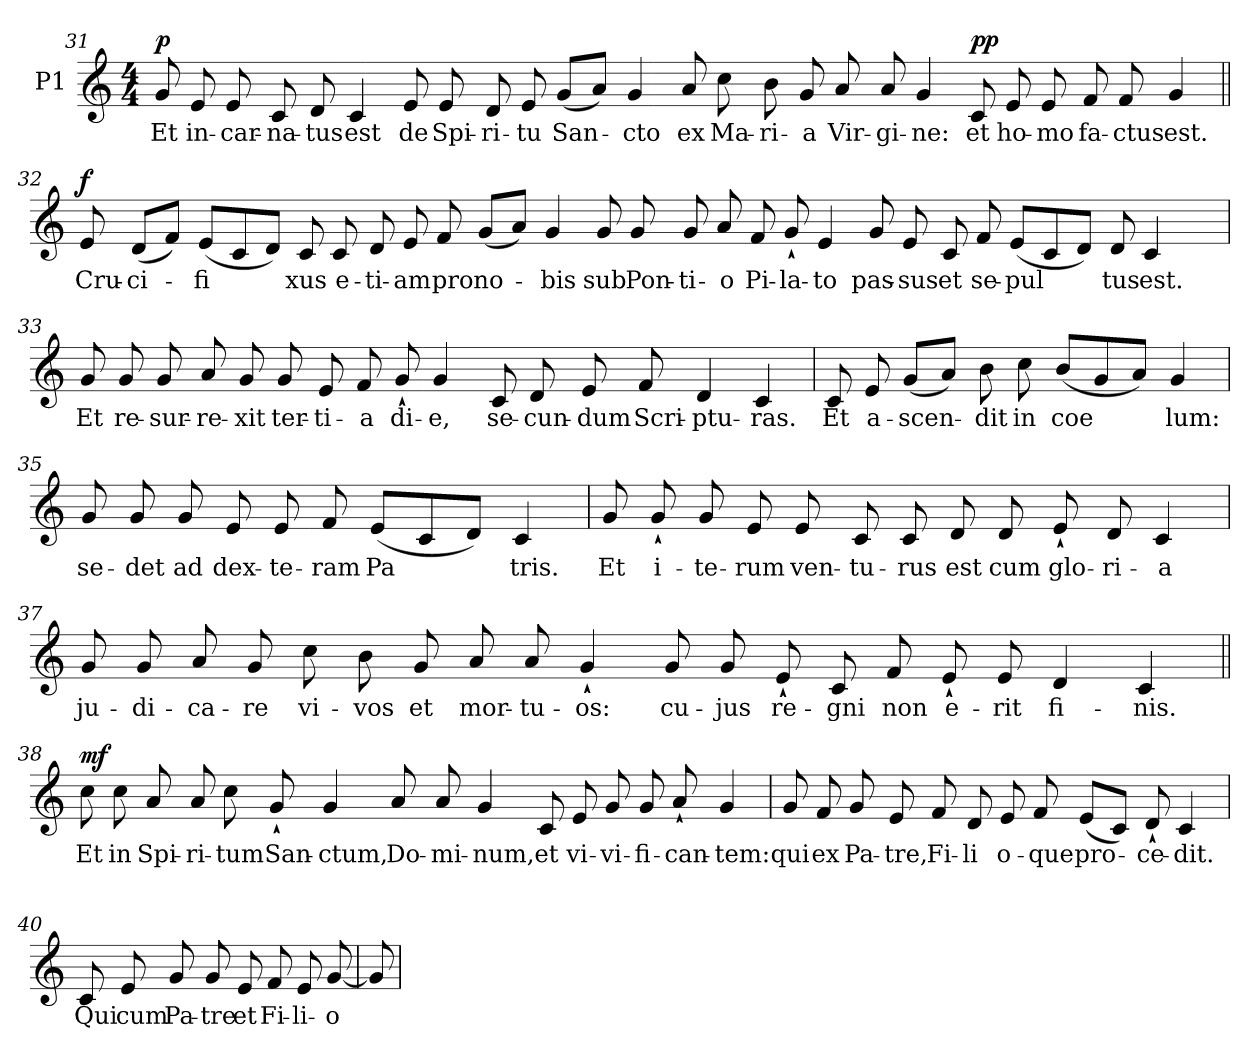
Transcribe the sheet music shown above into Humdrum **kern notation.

**kern	**text	**text	**dynam
*part1	*part1	*part1	*part1
*staff1	*staff1	*staff1	*staff1
*I"P1	*	*	*
!!LO:PB:g=z
*clefG2	*	*	*
*k[]	*	*	*
*C:	*	*	*
*M4/4	*	*	*
=31	=31	=31	=31
!	!LO:LY:b:color=#000000	!	!
8gi/	Et	.	p
!	!LO:LY:b:color=#000000	!	!
8ei/	in-	.	.
!	!LO:LY:b:color=#000000	!	!
8ei/	-car-	.	.
!	!LO:LY:b:color=#000000	!	!
8ci/	-na-	.	.
!	!LO:LY:b:color=#000000	!	!
8di/	-tus	.	.
!	!LO:LY:b:color=#000000	!	!
4ci/	est	.	.
!	!LO:LY:b:color=#000000	!	!
8ei/	de	.	.
!	!LO:LY:b:color=#000000	!	!
8ei/	Spi-	.	.
!	!LO:LY:b:color=#000000	!	!
8di/	-ri-	.	.
!	!LO:LY:b:color=#000000	!	!
8ei/	-tu	.	.
!	!LO:LY:b:color=#000000	!	!
(8gi/L	San-	.	.
8ai/J)	.	.	.
!	!LO:LY:b:color=#000000	!	!
4gi/	-cto	.	.
!	!LO:LY:b:color=#000000	!	!
8ai/	ex	.	.
!	!LO:LY:b:color=#000000	!	!
8cci\	Ma-	.	.
!	!LO:LY:b:color=#000000	!	!
8bi\	-ri-	.	.
!	!LO:LY:b:color=#000000	!	!
8gi/	-a	.	.
!	!LO:LY:b:color=#000000	!	!
8ai/	Vir-	.	.
!	!LO:LY:b:color=#000000	!	!
8ai/	-gi-	.	.
!	!LO:LY:b:color=#000000	!	!
4gi/	-ne:	.	.
!	!LO:LY:b:color=#000000	!	!
8ci/	et	.	pp
!	!LO:LY:b:color=#000000	!	!
8ei/	ho-	.	.
!	!LO:LY:b:color=#000000	!	!
8ei/	-mo	.	.
!	!LO:LY:b:color=#000000	!	!
8fi/	fa-	.	.
!	!LO:LY:b:color=#000000	!	!
8fi/	-ctus	.	.
!	!LO:LY:b:color=#000000	!	!
4gi/	est.	.	.
!!LO:LB:g=z
=32||	=32||	=32||	=32||
!	!LO:LY:b:color=#000000	!	!
8ei/	Cru-	.	f
!	!LO:LY:b:color=#000000	!	!
(8di/L	-ci-	.	.
8fi/J)	.	.	.
!	!LO:LY:b:color=#000000	!	!
(8ei/L	-fi-	.	.
8ci/	.	.	.
!	!LO:LY:b:color=#000000	!	!
8di/J)	--	.	.
!	!LO:LY:b:color=#000000	!	!
8ci/	xus	.	.
!	!LO:LY:b:color=#000000	!	!
8ci/	e-	.	.
!	!LO:LY:b:color=#000000	!	!
8di/	-ti-	.	.
!	!LO:LY:b:color=#000000	!	!
8ei/	-am	.	.
!	!LO:LY:b:color=#000000	!	!
8fi/	pro	.	.
!	!LO:LY:b:color=#000000	!	!
(8gi/L	no-	.	.
8ai/J)	.	.	.
!	!LO:LY:b:color=#000000	!	!
4gi/	-bis	.	.
!	!LO:LY:b:color=#000000	!	!
8gi/	sub	.	.
!	!LO:LY:b:color=#000000	!	!
8gi/	Pon-	.	.
!	!LO:LY:b:color=#000000	!	!
8gi/	-ti-	.	.
!	!LO:LY:b:color=#000000	!	!
8ai/	-o	.	.
!	!LO:LY:b:color=#000000	!	!
8fi/	Pi-	.	.
!	!LO:LY:b:color=#000000	!	!
8g`i/	-la-	.	.
!	!LO:LY:b:color=#000000	!	!
4ei/	-to	.	.
!	!LO:LY:b:color=#000000	!	!
8gi/	pas-	.	.
!	!LO:LY:b:color=#000000	!	!
8ei/	-sus	.	.
!	!LO:LY:b:color=#000000	!	!
8ci/	et	.	.
!	!LO:LY:b:color=#000000	!	!
8fi/	se-	.	.
!	!LO:LY:b:color=#000000	!	!
(8ei/L	-pul-	.	.
8ci/	.	.	.
!	!LO:LY:b:color=#000000	!	!
8di/J)	--	.	.
!	!LO:LY:b:color=#000000	!	!
8di/	tus	.	.
!	!LO:LY:b:color=#000000	!	!
4ci/	est.	.	.
8ryy	.	.	.
!!LO:LB:g=z
=33	=33	=33	=33
!	!LO:LY:b:color=#000000	!	!
8gi/	Et	.	.
!	!LO:LY:b:color=#000000	!	!
8gi/	re-	.	.
!	!LO:LY:b:color=#000000	!	!
8gi/	-sur-	.	.
!	!LO:LY:b:color=#000000	!	!
8ai/	-re-	.	.
!	!LO:LY:b:color=#000000	!	!
8gi/	-xit	.	.
!	!LO:LY:b:color=#000000	!	!
8gi/	ter-	.	.
!	!LO:LY:b:color=#000000	!	!
8ei/	-ti-	.	.
!	!LO:LY:b:color=#000000	!	!
8fi/	-a	.	.
!	!LO:LY:b:color=#000000	!	!
8g`i/	di-	.	.
!	!LO:LY:b:color=#000000	!	!
4gi/	-e,	.	.
!	!LO:LY:b:color=#000000	!	!
8ci/	se-	.	.
!	!LO:LY:b:color=#000000	!	!
8di/	-cun-	.	.
!	!LO:LY:b:color=#000000	!	!
8ei/	-dum	.	.
!	!LO:LY:b:color=#000000	!	!
8fi/	Scri-	.	.
!	!LO:LY:b:color=#000000	!	!
4di/	-ptu-	.	.
!	!LO:LY:b:color=#000000	!	!
4ci/	-ras.	.	.
=34	=34	=34	=34
!	!LO:LY:b:color=#000000	!	!
8ci/	Et	.	.
!	!LO:LY:b:color=#000000	!	!
8ei/	a-	.	.
!	!LO:LY:b:color=#000000	!	!
(8gi/L	-scen-	.	.
8ai/J)	.	.	.
!	!LO:LY:b:color=#000000	!	!
8bi\	-dit	.	.
!	!LO:LY:b:color=#000000	!	!
8cci\	in	.	.
!	!LO:LY:b:color=#000000	!	!
(8bi/L	coe-	.	.
8gi/	.	.	.
!	!LO:LY:b:color=#000000	!	!
8ai/J)	--	.	.
!	!LO:LY:b:color=#000000	!	!
4gi/	lum:	.	.
!!LO:LB:g=z
=35'	=35'	=35'	=35'
!	!LO:LY:b:color=#000000	!	!
8gi/	se-	.	.
!	!LO:LY:b:color=#000000	!	!
8gi/	-det	.	.
!	!LO:LY:b:color=#000000	!	!
8gi/	ad	.	.
!	!LO:LY:b:color=#000000	!	!
8ei/	dex-	.	.
!	!LO:LY:b:color=#000000	!	!
8ei/	-te-	.	.
!	!LO:LY:b:color=#000000	!	!
8fi/	-ram	.	.
!	!LO:LY:b:color=#000000	!	!
(8ei/L	Pa-	.	.
8ci/	.	.	.
!	!LO:LY:b:color=#000000	!	!
8di/J)	--	.	.
!	!LO:LY:b:color=#000000	!	!
4ci/	tris.	.	.
=36	=36	=36	=36
!	!LO:LY:b:color=#000000	!	!
8gi/	Et	.	.
!	!LO:LY:b:color=#000000	!	!
8g`i/	i-	.	.
!	!LO:LY:b:color=#000000	!	!
8gi/	-te-	.	.
!	!LO:LY:b:color=#000000	!	!
8ei/	-rum	.	.
!	!LO:LY:b:color=#000000	!	!
8ei/	ven-	.	.
!	!LO:LY:b:color=#000000	!	!
8ci/	-tu-	.	.
!	!LO:LY:b:color=#000000	!	!
8ci/	-rus	.	.
!	!LO:LY:b:color=#000000	!	!
8di/	est	.	.
!	!LO:LY:b:color=#000000	!	!
8di/	cum	.	.
!	!LO:LY:b:color=#000000	!	!
8e`i/	glo-	.	.
!	!LO:LY:b:color=#000000	!	!
8di/	-ri-	.	.
!	!LO:LY:b:color=#000000	!	!
4ci/	-a	.	.
!!LO:LB:g=z
=37'	=37'	=37'	=37'
!	!LO:LY:b:color=#000000	!	!
8gi/	ju-	.	.
!	!LO:LY:b:color=#000000	!	!
8gi/	-di-	.	.
!	!LO:LY:b:color=#000000	!	!
8ai/	-ca-	.	.
!	!LO:LY:b:color=#000000	!	!
8gi/	-re	.	.
!	!LO:LY:b:color=#000000	!	!
8cci\	vi-	.	.
!	!LO:LY:b:color=#000000	!	!
8bi\	-vos	.	.
!	!LO:LY:b:color=#000000	!	!
8gi/	et	.	.
!	!LO:LY:b:color=#000000	!	!
8ai/	mor-	.	.
!	!LO:LY:b:color=#000000	!	!
8ai/	-tu-	.	.
!	!LO:LY:b:color=#000000	!	!
4g`i/	-os:	.	.
!	!LO:LY:b:color=#000000	!	!
8gi/	cu-	.	.
!	!LO:LY:b:color=#000000	!	!
8gi/	-jus	.	.
!	!LO:LY:b:color=#000000	!	!
8e`i/	re-	.	.
!	!LO:LY:b:color=#000000	!	!
8ci/	-gni	.	.
!	!LO:LY:b:color=#000000	!	!
8fi/	non	.	.
!	!LO:LY:b:color=#000000	!	!
8e`i/	e-	.	.
!	!LO:LY:b:color=#000000	!	!
8ei/	-rit	.	.
!	!LO:LY:b:color=#000000	!	!
4di/	fi-	.	.
!	!LO:LY:b:color=#000000	!	!
4ci/	-nis.	.	.
!!LO:LB:g=z
=38||	=38||	=38||	=38||
!	!LO:LY:b:color=#000000	!	!
8cci\	Et	.	mf
!	!LO:LY:b:color=#000000	!	!
8cci\	in	.	.
!	!LO:LY:b:color=#000000	!	!
8ai/	Spi-	.	.
!	!LO:LY:b:color=#000000	!	!
8ai/	-ri-	.	.
!	!LO:LY:b:color=#000000	!	!
8cci\	-tum	.	.
!	!LO:LY:b:color=#000000	!	!
8g`i/	San-	.	.
!	!LO:LY:b:color=#000000	!	!
4gi/	-ctum,	.	.
!	!LO:LY:b:color=#000000	!	!
8ai/	Do-	.	.
!	!LO:LY:b:color=#000000	!	!
8ai/	-mi-	.	.
!	!LO:LY:b:color=#000000	!	!
4gi/	-num,	.	.
!	!LO:LY:b:color=#000000	!	!
8ci/	et	.	.
!	!LO:LY:b:color=#000000	!	!
8ei/	vi-	.	.
!	!LO:LY:b:color=#000000	!	!
8gi/	-vi-	.	.
!	!LO:LY:b:color=#000000	!	!
8gi/	-fi-	.	.
!	!LO:LY:b:color=#000000	!	!
8a`i/	-can-	.	.
!	!LO:LY:b:color=#000000	!	!
4gi/	-tem:	.	.
!!LO:LB:g=z
=39'	=39'	=39'	=39'
!	!LO:LY:b:color=#000000	!	!
8gi/	qui	.	.
!	!LO:LY:b:color=#000000	!	!
8fi/	ex	.	.
!	!LO:LY:b:color=#000000	!	!
8gi/	Pa-	.	.
!	!LO:LY:b:color=#000000	!	!
8ei/	-tre,	.	.
!	!LO:LY:b:color=#000000	!	!
8fi/	Fi-	.	.
!	!LO:LY:b:color=#000000	!LO:LY:b:color=#000000	!
8di/	-li	-	.
!	!LO:LY:b:color=#000000	!	!
8ei/	o-	.	.
!	!LO:LY:b:color=#000000	!	!
8fi/	-que	.	.
!	!LO:LY:b:color=#000000	!	!
(8ei/L	pro-	.	.
8ci/J)	.	.	.
!	!LO:LY:b:color=#000000	!	!
8d`i/	-ce-	.	.
!	!LO:LY:b:color=#000000	!	!
4ci/	-dit.	.	.
=40	=40	=40	=40
!	!LO:LY:b:color=#000000	!	!
8ci/	Qui	.	.
!	!LO:LY:b:color=#000000	!	!
8ei/	cum	.	.
!	!LO:LY:b:color=#000000	!	!
8gi/	Pa-	.	.
!	!LO:LY:b:color=#000000	!	!
8gi/	-tre	.	.
!	!LO:LY:b:color=#000000	!	!
8ei/	et	.	.
!	!LO:LY:b:color=#000000	!	!
8fi/	Fi-	.	.
!	!LO:LY:b:color=#000000	!	!
8ei/	-li-	.	.
!	!LO:LY:b:color=#000000	!	!
[8gi/	-o	.	.
=41'	=41'	=41'	=41'
8gi/]	.	.	.
=	=	=	=
*-	*-	*-	*-
